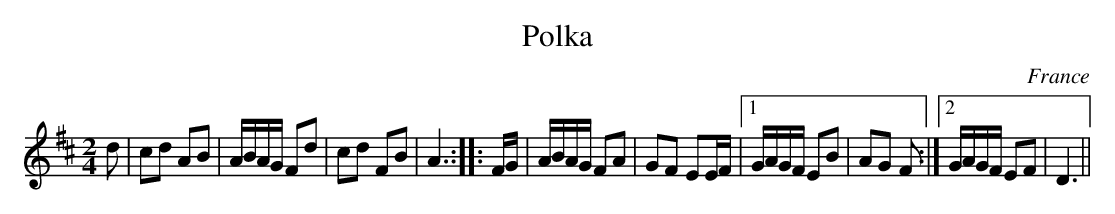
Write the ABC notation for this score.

X:1
T:Polka
M:2/4
O:France
K:D
d2|c2d2 A2B2|ABAG F2d2|c2d2 F2B2|A6::\
FG|ABAG F2A2|G2F2 E2EF\
|1 GAGF E2B2|A2G2 F2:|2 GAGF E2F2|D6||
